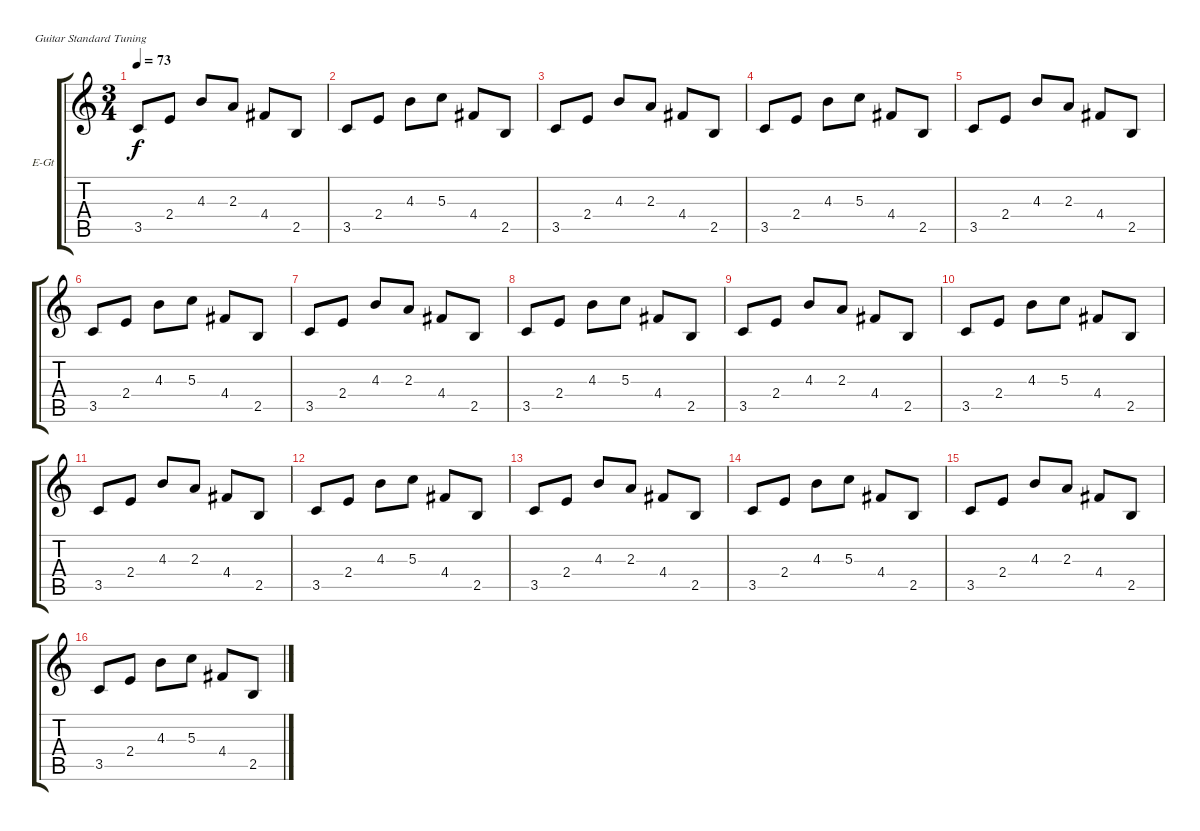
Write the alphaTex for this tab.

\defaultSystemsLayout 4
\bracketExtendMode groupsimilarinstruments
\firstSystemTrackNameOrientation horizontal
\otherSystemsTrackNameOrientation horizontal
\track ("Electric Guitar" "E-Gt") {instrument overdrivenguitar}
\staff {score tabs}
\tuning (E4 B3 G3 D3 A2 E2)
\ts (3 4)
\tempo 73
\clef g2
\scale
0.333333
\ks c
3.5.8{dy f} 2.4.8 4.3.8 2.3.8 4.4.8 2.5.8 |
\scale
0.333333 3.5.8 2.4.8 4.3.8 5.3.8 4.4.8 2.5.8 |
\scale
0.333333 3.5.8 2.4.8 4.3.8 2.3.8 4.4.8 2.5.8 |
\scale
0.333333 3.5.8 2.4.8 4.3.8 5.3.8 4.4.8 2.5.8 |
\scale
0.333333 3.5.8 2.4.8 4.3.8 2.3.8 4.4.8 2.5.8 |
\scale
0.333333 3.5.8 2.4.8 4.3.8 5.3.8 4.4.8 2.5.8 |
\scale
0.333333 3.5.8 2.4.8 4.3.8 2.3.8 4.4.8 2.5.8 |
\scale
0.333333 3.5.8 2.4.8 4.3.8 5.3.8 4.4.8 2.5.8 |
\scale
0.333333 3.5.8 2.4.8 4.3.8 2.3.8 4.4.8 2.5.8 |
\scale
0.333333 3.5.8 2.4.8 4.3.8 5.3.8 4.4.8 2.5.8 |
\scale
0.333333 3.5.8 2.4.8 4.3.8 2.3.8 4.4.8 2.5.8 |
\scale
0.333333 3.5.8 2.4.8 4.3.8 5.3.8 4.4.8 2.5.8 |
\scale
0.333333 3.5.8 2.4.8 4.3.8 2.3.8 4.4.8 2.5.8 |
\scale
0.333333 3.5.8 2.4.8 4.3.8 5.3.8 4.4.8 2.5.8 |
\scale
0.333333 3.5.8 2.4.8 4.3.8 2.3.8 4.4.8 2.5.8 |
\scale
0.333333 3.5.8 2.4.8 4.3.8 5.3.8 4.4.8 2.5.8
